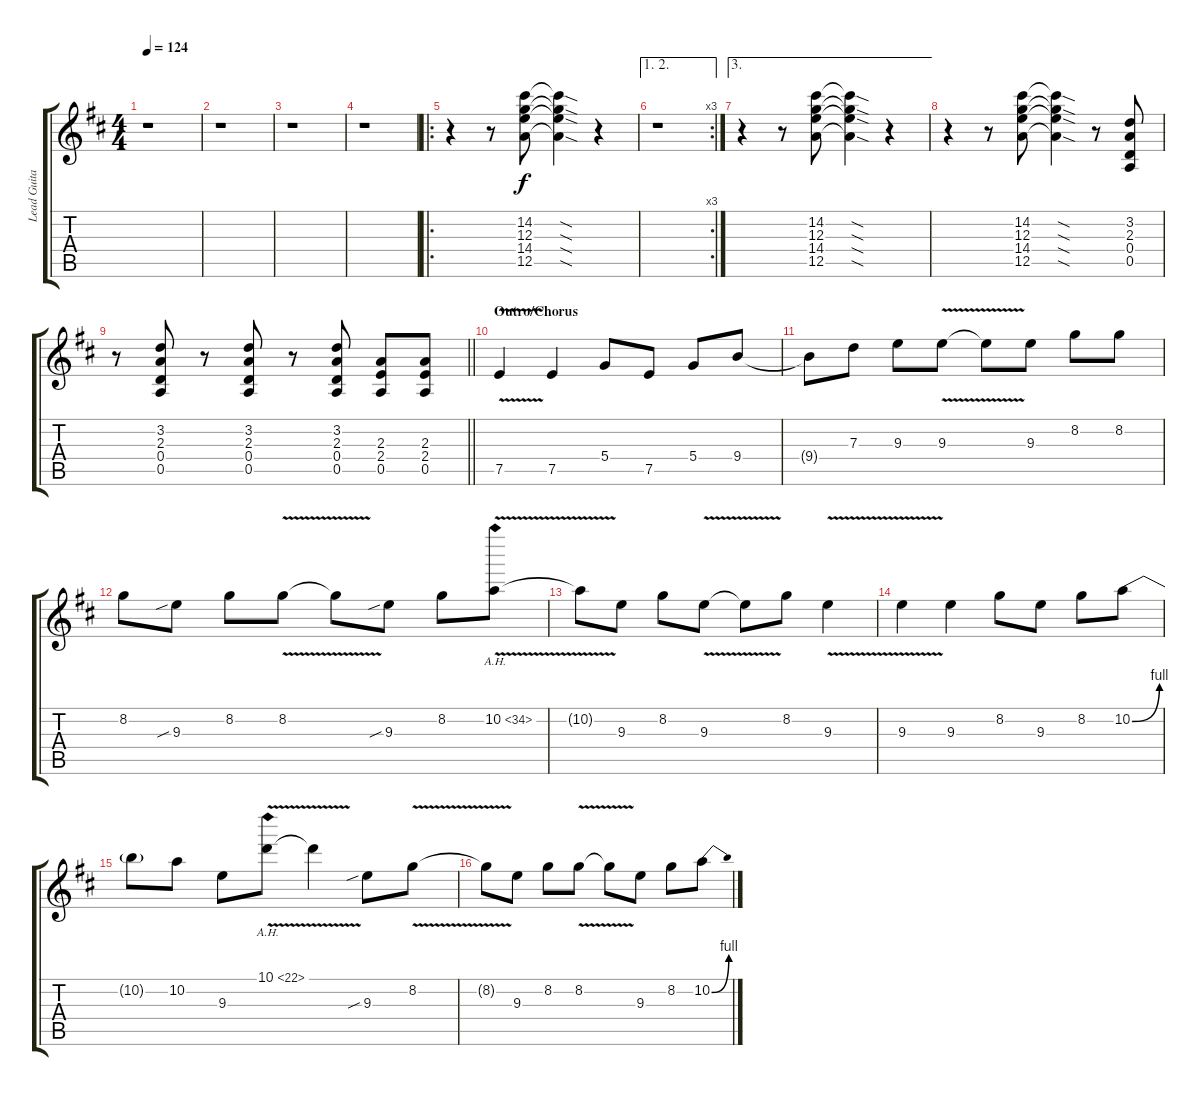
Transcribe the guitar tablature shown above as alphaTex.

\track ("Lead Guitar - Nick Perri" "Lead Guita") {instrument distortionguitar}
\staff {score tabs}
\tuning (E4 B3 G3 D3 A2 E2) {hide}
\ts (4 4)
\tempo 124
\clef g2
\ks d
r.1{dy f} |
r.1 |
r.1 |
r.1 |
\ro
r.4 r.8 (14.2 12.3 14.4 12.5).8 (14.2{sod t} 12.3{sod t} 14.4{sod t} 12.5{sod t}).4 r.4 |
\ae (1 2)
\rc 3
r.1 |
\ae 3
r.4 r.8 (14.2 12.3 14.4 12.5).8 (14.2{sod t} 12.3{sod t} 14.4{sod t} 12.5{sod t}).4 r.4 |
r.4 r.8 (14.2 12.3 14.4 12.5).8 (14.2{sod t} 12.3{sod t} 14.4{sod t} 12.5{sod t}).4 r.8 (3.2 2.3 0.4 0.5).8 |
\barLineRight lightlight
r.8 (3.2 2.3 0.4 0.5).8 r.8 (3.2 2.3 0.4 0.5).8 r.8 (3.2 2.3 0.4 0.5).8 (2.3 2.4 0.5).8 (2.3 2.4 0.5).8 |
\section ("" "Outro/Chorus")
7.5{v}.4 7.5.4 5.4.8 7.5.8 5.4.8 9.4.8 |
9.4{t}.8 7.3.8 9.3.8 9.3{v}.8 9.3{v t}.8 9.3.8 8.2.8 8.2.8 |
8.2.8 9.3{sib}.8 8.2.8 8.2{v}.8 8.2{v t}.8 9.3{sib}.8 8.2.8 10.2{ah 24 v}.8 |
10.2{v t}.8 9.3.8 8.2.8 9.3{v}.8 9.3{v t}.8 8.2.8 9.3{v}.4 |
9.3{v}.4 9.3.4 8.2.8 9.3.8 8.2.8 10.2{be (bend 0 0 60 4)}.8 |
10.2{t}.8 10.2.8 9.3.8 10.1{ah 12 v}.8 10.1{v t}.4 9.3{sib}.8 8.2{v}.8 |
8.2{v t}.8 9.3.8 8.2.8 8.2{v}.8 8.2{v t}.8 9.3.8 8.2.8 10.2{be (bend 0 0 60 4)}.8
